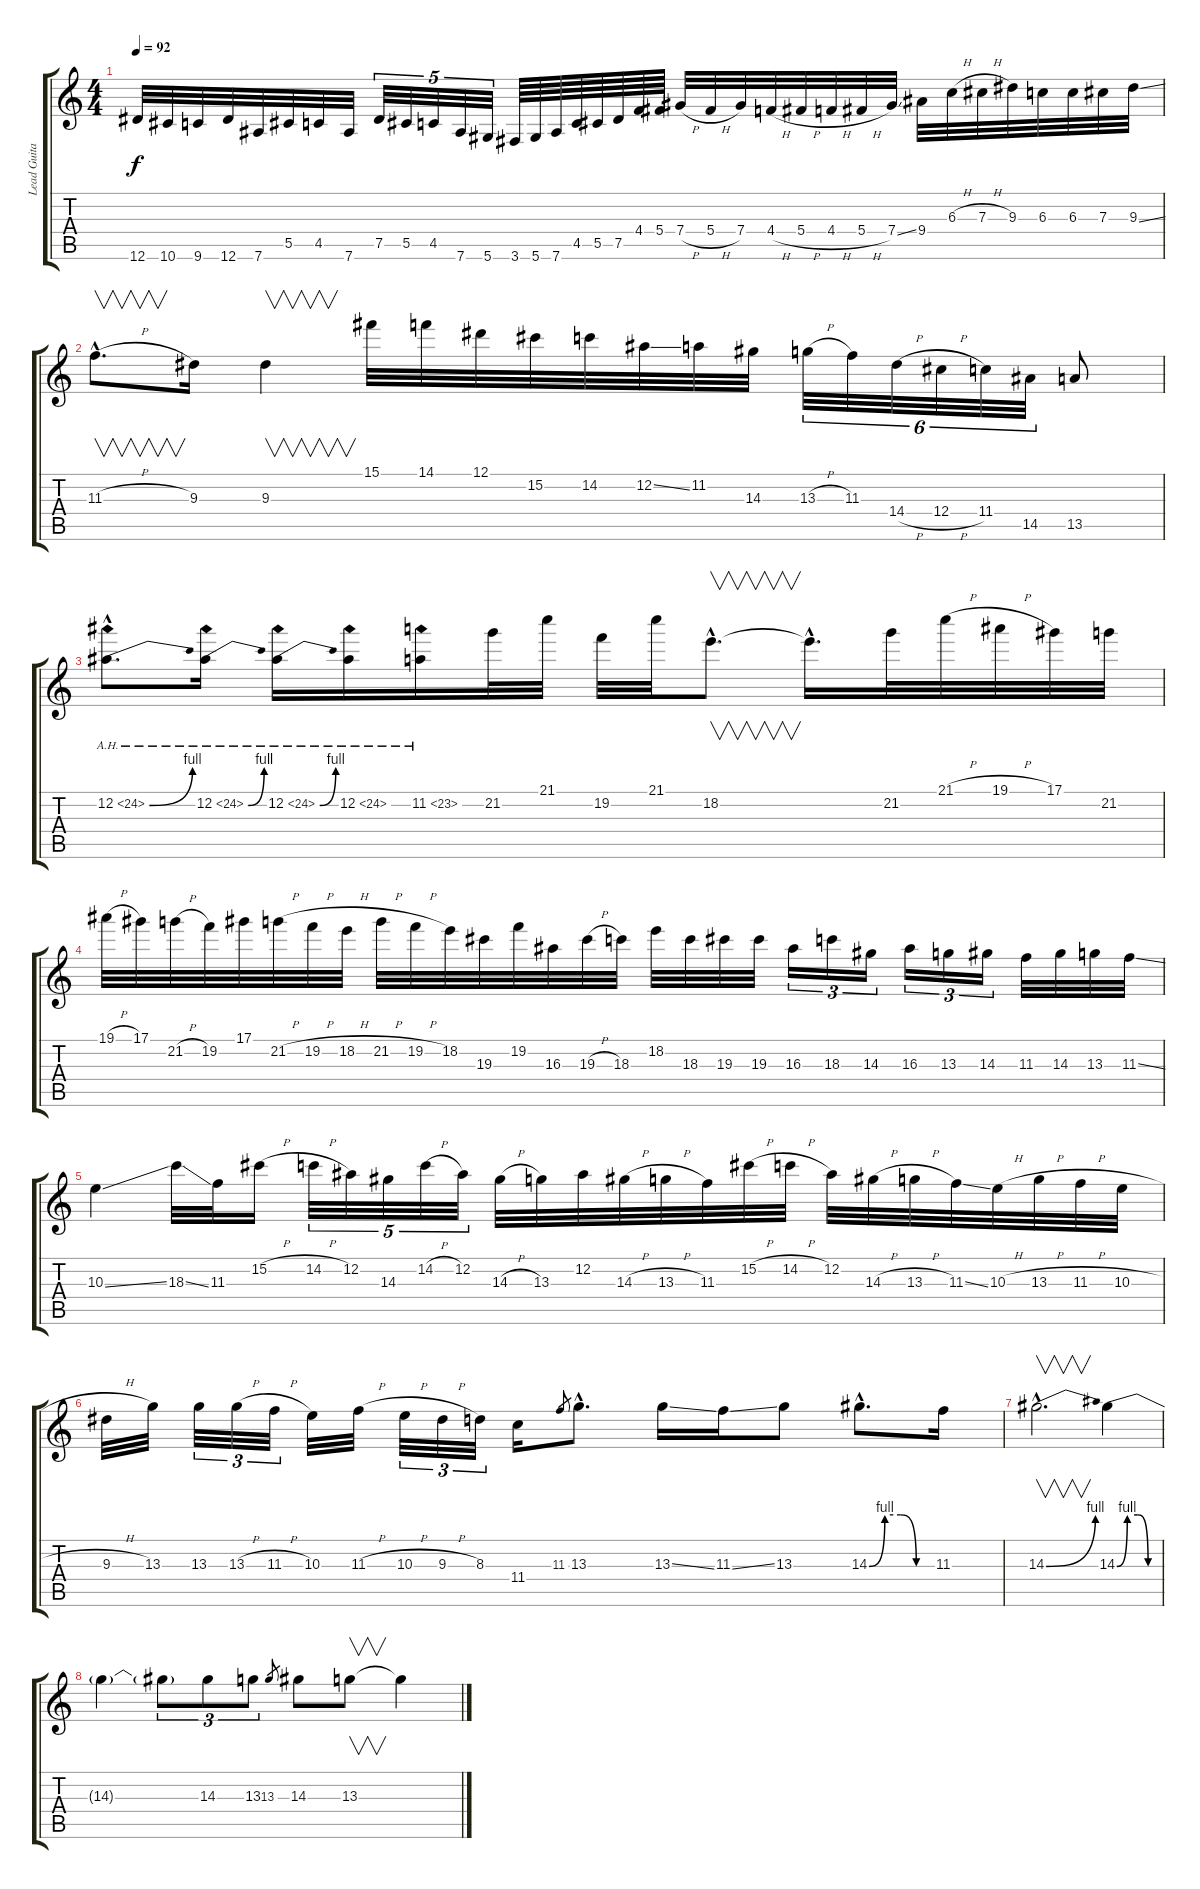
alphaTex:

\track ("Lead Guitar" "Lead Guita") {instrument distortionguitar}
\staff {score tabs}
\tuning (Eb4 Bb3 Gb3 Db3 Ab2 Eb2) {hide}
\ts (4 4)
\tempo 92
\clef g2
\ks c
12.6.32{dy f} 10.6.32 9.6.32 12.6.32 7.6.32 5.5.32 4.5.32 7.6.32 7.5.32{tu (5 4)} 5.5.32{tu (5 4)} 4.5.32{tu (5 4)} 7.6.32{tu (5 4)} 5.6.32{tu (5 4)} 3.6.64 5.6.64 7.6.64 4.5.64 5.5.64 7.5.64 4.4.64 5.4.64 7.4{h}.32 5.4{h}.32 7.4.32 4.4{h}.32 5.4{h}.32 4.4{h}.32 5.4{h}.32 7.4{ss}.32 9.4.32 6.3{h}.32 7.3{h}.32 9.3.32 6.3.32 6.3.32 7.3.32 9.3{ss}.32 |
11.3{h hac}.8{v d} 9.3.16 9.3.4{v} 15.1.32 14.1.32 12.1.32 15.2.32 14.2.32 12.2{ss}.32 11.2.32 14.3.32 13.3{h}.32{tu (6 4)} 11.3.32{tu (6 4)} 14.4{h}.32{tu (6 4)} 12.4{h}.32{tu (6 4)} 11.4.32{tu (6 4)} 14.5.32{tu (6 4)} 13.5.8 |
12.2{be (bend 0 0 60 4) ah 12 hac}.8{d} 12.2{be (bend 0 0 60 4) ah 12}.16 12.2{be (bend 0 0 60 4) ah 12}.16 12.2{ah 12}.16 11.2{ah 12}.16 21.2.32 21.1.32 19.2.32 21.1.32 18.2{hac}.8{v d} 18.2{hac t}.16{d} 21.2.32 21.1{h}.32 19.1{h}.32 17.1.32 21.2.32 |
19.1{h}.32 17.1.32 21.2{h}.32 19.2.32 17.1.32 21.2{h}.32 19.2{h}.32 18.2{h}.32 21.2{h}.32 19.2{h}.32 18.2.32 19.3.32 19.2.32 16.3.32 19.3{h}.32 18.3.32 18.2.32 18.3.32 19.3.32 19.3.32 16.3.16{tu (3 2)} 18.3.16{tu (3 2)} 14.3.16{tu (3 2)} 16.3.16{tu (3 2)} 13.3.16{tu (3 2)} 14.3.16{tu (3 2)} 11.3.32 14.3.32 13.3.32 11.3{ss}.32 |
10.3{ss}.4 18.3{ss}.32 11.3.32 15.2{h}.16 14.2{h}.32{tu (5 4)} 12.2.32{tu (5 4)} 14.3.32{tu (5 4)} 14.2{h}.32{tu (5 4)} 12.2.32{tu (5 4)} 14.3{h}.32 13.3.32 12.2.32 14.3{h}.32 13.3{h}.32 11.3.32 15.2{h}.32 14.2{h}.32 12.2.32 14.3{h}.32 13.3{h}.32 11.3{ss}.32 10.3{h}.32 13.3{h}.32 11.3{h}.32 10.3{h}.32 |
9.3{h}.32 13.3.32 13.3.32{tu (3 2)} 13.3{h}.32{tu (3 2)} 11.3{h}.32{tu (3 2)} 10.3.32 11.3{h}.32 10.3{h}.32{tu (3 2)} 9.3{h}.32{tu (3 2)} 8.3.32{tu (3 2)} 11.4.16 11.3.8{gr} 13.3{hac}.8{d} 13.3{ss}.16 11.3{ss}.16 13.3.8 14.3{be (custom 0 0 15 4 30 4 45 0 60 0) hac}.8{d} 11.3.16 |
14.3{be (bend 0 0 60 4) hac}.2{v d} 14.3{be (custom 0 0 15 4 30 4 45 0 60 0)}.4 |
14.3{t}.4 14.3{t}.8{tu (3 2)} 14.3.8{tu (3 2)} 13.3.8{tu (3 2)} 13.3.8{gr} 14.3.8 13.3.8{v} 13.3{t}.4
